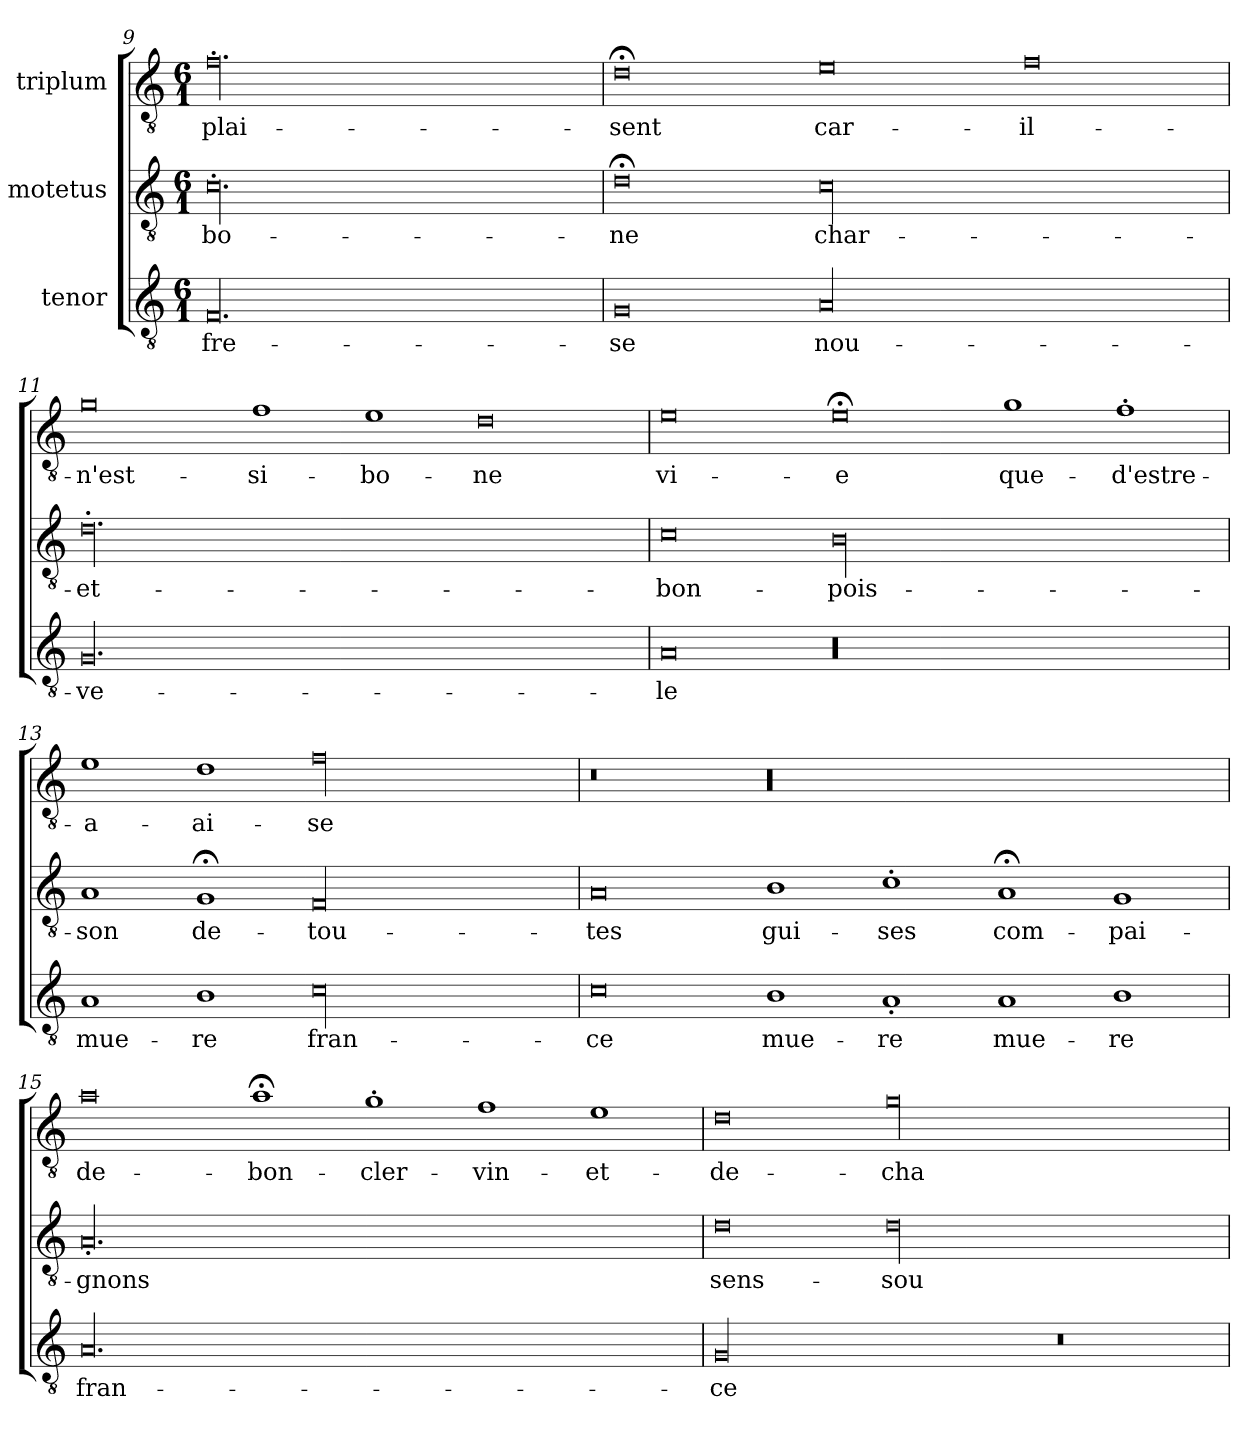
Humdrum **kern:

**kern	**text	**kern	**text	**kern	**text
*part3	*part3	*part2	*part2	*part1	*part1
*staff3	*staff3	*staff2	*staff2	*staff1	*staff1
*I"tenor	*	*I"motetus	*	*I"triplum	*
*clefGv2	*	*clefGv2	*	*clefGv2	*
*k[]	*	*k[]	*	*k[]	*
*C:	*	*C:	*	*C:	*
*M6/1	*	*M6/1	*	*M6/1	*
=9	=9	=9	=9	=9	=9
00.F/	fre-	00.c'\	bo-	00.f'\	-plai-
=10	=10	=10	=10	=10	=10
0G/	-se	0d;<\	-ne	0d;<\	-sent
00A/	nou-	00c\	char-	0e\	car-
.	.	.	.	0f\	il-
=11	=11	=11	=11	=11	=11
00.G/	-ve-	00.d'\	et-	0g\	n'est-
.	.	.	.	1f\	si-
.	.	.	.	1e\	bo-
.	.	.	.	0d\	-ne
=12	=12	=12	=12	=12	=12
0A/	-le	0c\	bon-	0e\	vi-
00r	.	00B\	pois-	0e;<\	-e
.	.	.	.	1g\	que-
.	.	.	.	1f'\	d'estre-
=13	=13	=13	=13	=13	=13
1A/	mue-	1A/	-son	1e\	a-
1B\	-re	1G;</	de-	1d\	ai-
00c\	fran-	00F/	tou-	00f\	-se
!!LO:PB:g=z
=14	=14	=14	=14	=14	=14
0c\	-ce	0A/	-tes	0r	.
1B\	mue-	1B\	gui-	00r	.
1A'/	-re	1c'\	-ses	.	.
1A/	mue-	1A;</	com-	.	.
1B\	-re	1G/	-pai-	.	.
=15	=15	=15	=15	=15	=15
00.A/	fran-	00.A'/	-gnons	0a\	de-
.	.	.	.	1a;<\	bon-
.	.	.	.	1g'\	cler-
.	.	.	.	1f\	vin-
.	.	.	.	1e\	et-
=16	=16	=16	=16	=16	=16
00G/	-ce	0d\	sens-	0d\	de-
.	.	00d\	sou-	00g\	cha-
0r	.	.	.	.	.
=	=	=	=	=	=
*-	*-	*-	*-	*-	*-
